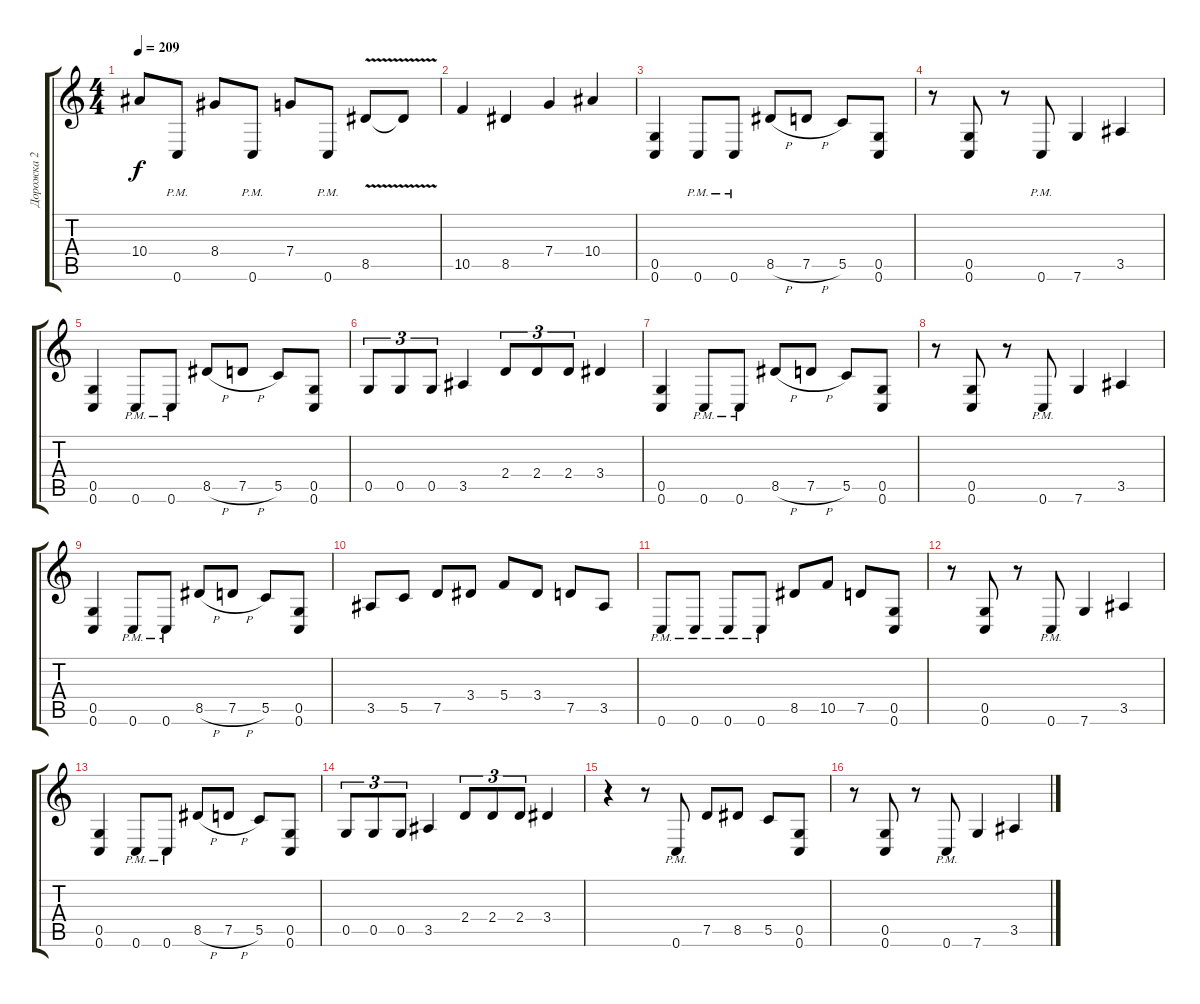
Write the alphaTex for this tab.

\track ("Дорожка 2" "Дорожка 2") {instrument distortionguitar}
\staff {score tabs}
\tuning (D4 A3 F3 C3 G2 C2) {hide}
\ts (4 4)
\tempo 209
\clef g2
\ks c
10.4.8{dy f} 0.6{pm}.8 8.4.8 0.6{pm}.8 7.4.8 0.6{pm}.8 8.5{v}.8 8.5{t}.8 |
10.5.4 8.5.4 7.4.4 10.4.4 |
(0.5 0.6).4 0.6{pm}.8 0.6{pm}.8 8.5{h}.8 7.5{h}.8 5.5.8 (0.5 0.6).8 |
r.8 (0.5 0.6).8 r.8 0.6{pm}.8 7.6.4 3.5.4 |
(0.5 0.6).4 0.6{pm}.8 0.6{pm}.8 8.5{h}.8 7.5{h}.8 5.5.8 (0.5 0.6).8 |
0.5.8{tu (3 2)} 0.5.8{tu (3 2)} 0.5.8{tu (3 2)} 3.5.4 2.4.8{tu (3 2)} 2.4.8{tu (3 2)} 2.4.8{tu (3 2)} 3.4.4 |
(0.5 0.6).4 0.6{pm}.8 0.6{pm}.8 8.5{h}.8 7.5{h}.8 5.5.8 (0.5 0.6).8 |
r.8 (0.5 0.6).8 r.8 0.6{pm}.8 7.6.4 3.5.4 |
(0.5 0.6).4 0.6{pm}.8 0.6{pm}.8 8.5{h}.8 7.5{h}.8 5.5.8 (0.5 0.6).8 |
3.5.8 5.5.8 7.5.8 3.4.8 5.4.8 3.4.8 7.5.8 3.5.8 |
0.6{pm}.8 0.6{pm}.8 0.6{pm}.8 0.6{pm}.8 8.5.8 10.5.8 7.5.8 (0.5 0.6).8 |
r.8 (0.5 0.6).8 r.8 0.6{pm}.8 7.6.4 3.5.4 |
(0.5 0.6).4 0.6{pm}.8 0.6{pm}.8 8.5{h}.8 7.5{h}.8 5.5.8 (0.5 0.6).8 |
0.5.8{tu (3 2)} 0.5.8{tu (3 2)} 0.5.8{tu (3 2)} 3.5.4 2.4.8{tu (3 2)} 2.4.8{tu (3 2)} 2.4.8{tu (3 2)} 3.4.4 |
r.4 r.8 0.6{pm}.8 7.5.8 8.5.8 5.5.8 (0.5 0.6).8 |
r.8 (0.5 0.6).8 r.8 0.6{pm}.8 7.6.4 3.5.4
